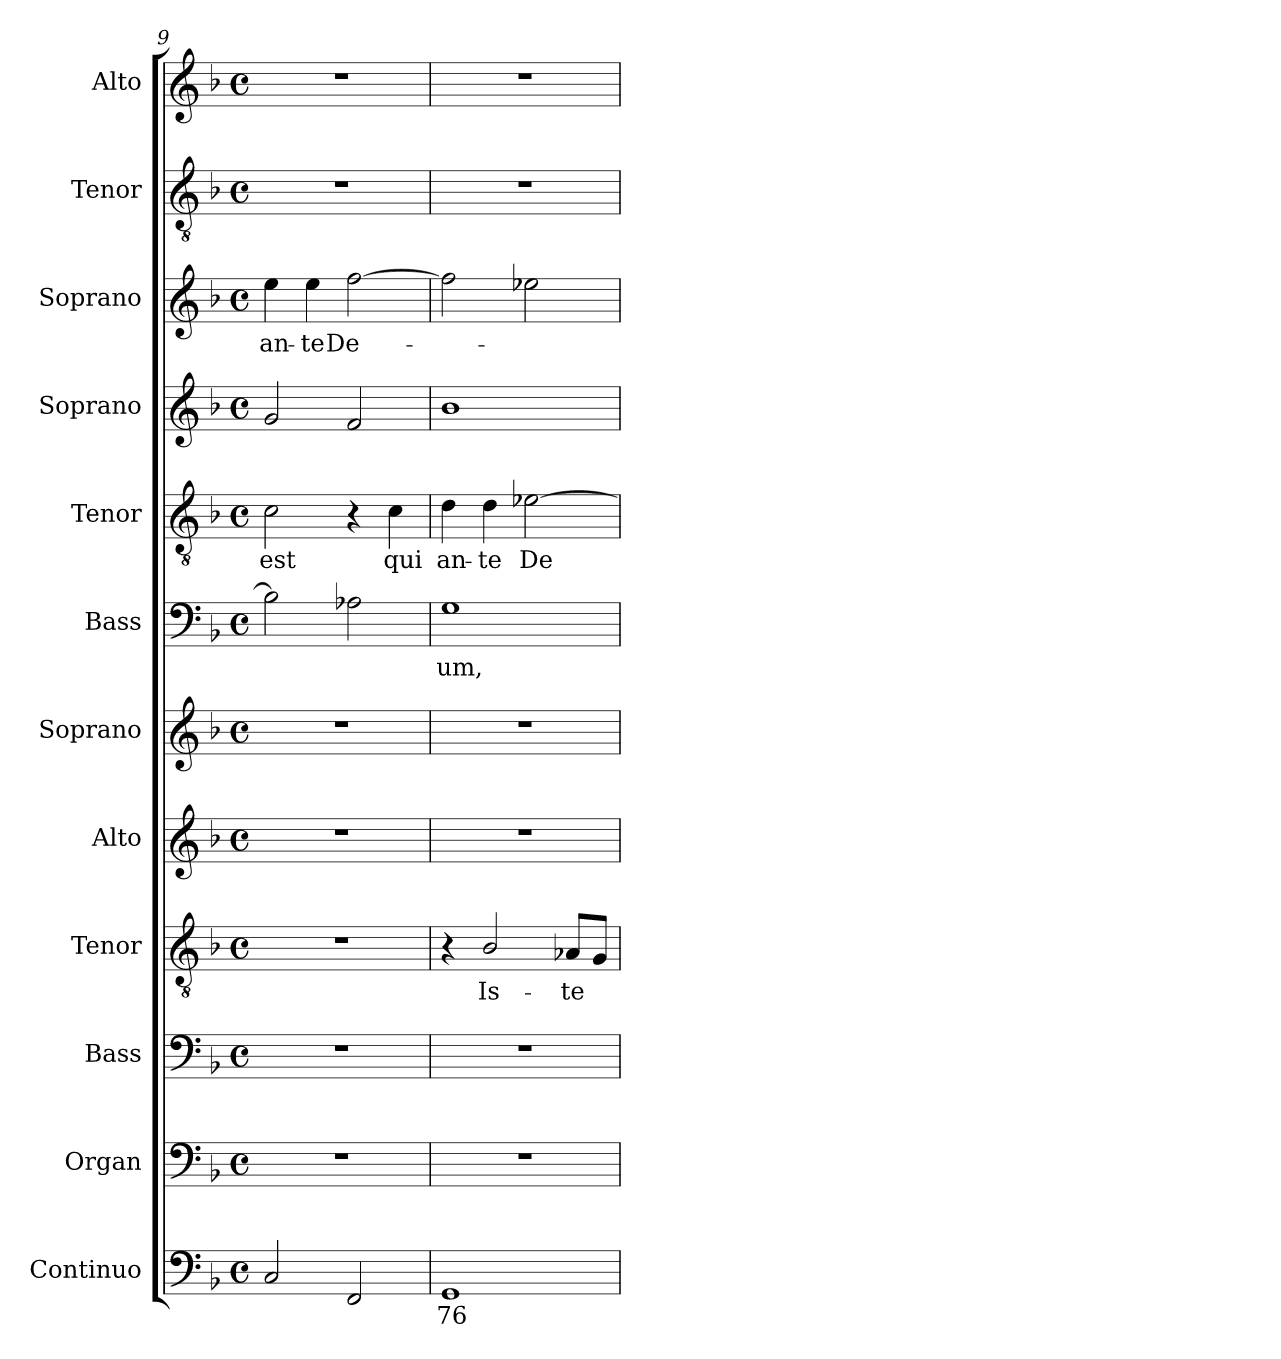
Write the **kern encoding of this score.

**kern	**text	**kern	**kern	**kern	**text	**kern	**kern	**kern	**text	**kern	**text	**kern	**kern	**text	**kern	**kern
*part12	*part12	*part11	*part10	*part9	*part9	*part8	*part7	*part6	*part6	*part5	*part5	*part4	*part3	*part3	*part2	*part1
*staff12	*staff12	*staff11	*staff10	*staff9	*staff9	*staff8	*staff7	*staff6	*staff6	*staff5	*staff5	*staff4	*staff3	*staff3	*staff2	*staff1
*I"Continuo	*	*I"Organ	*I"Bass	*I"Tenor	*	*I"Alto	*I"Soprano	*I"Bass	*	*I"Tenor	*	*I"Soprano	*I"Soprano	*	*I"Tenor	*I"Alto
*I'Cont.	*	*I'Org.	*I'B.	*I'T.	*	*I'A.	*I'S.	*I'B.	*	*I'T.	*	*I'S.	*I'S.	*	*I'T.	*I'A.
*clefF4	*	*clefF4	*clefF4	*clefGv2	*	*clefG2	*clefG2	*clefF4	*	*clefGv2	*	*clefG2	*clefG2	*	*clefGv2	*clefG2
*	*	*	*	*ITrd7c12	*	*	*	*	*	*ITrd7c12	*	*	*	*	*ITrd7c12	*
*k[b-]	*	*k[b-]	*k[b-]	*k[b-]	*	*k[b-]	*k[b-]	*k[b-]	*	*k[b-]	*	*k[b-]	*k[b-]	*	*k[b-]	*k[b-]
*F:	*	*F:	*F:	*F:	*	*F:	*F:	*F:	*	*F:	*	*F:	*F:	*	*F:	*F:
*M4/4	*	*M4/4	*M4/4	*M4/4	*	*M4/4	*M4/4	*M4/4	*	*M4/4	*	*M4/4	*M4/4	*	*M4/4	*M4/4
*met(c)	*	*met(c)	*met(c)	*met(c)	*	*met(c)	*met(c)	*met(c)	*	*met(c)	*	*met(c)	*met(c)	*	*met(c)	*met(c)
=9	=9	=9	=9	=9	=9	=9	=9	=9	=9	=9	=9	=9	=9	=9	=9	=9
!	!	!	!	!	!	!	!	!	!	!	!LO:LY:b:color=#000000	!	!	!	!	!
!	!	!	!	!	!	!	!	!	!	!	!	!	!	!LO:LY:b:color=#000000	!	!
2Ci/	.	1r	1r	1r	.	1r	1r	2B-i\]	.	2Ci\	est	2gi/	4eei\	an-	1r	1r
!	!	!	!	!	!	!	!	!	!	!	!	!	!	!LO:LY:b:color=#000000	!	!
.	.	.	.	.	.	.	.	.	.	.	.	.	4eei\	-te	.	.
!	!	!	!	!	!	!	!	!	!	!	!	!	!	!LO:LY:b:color=#000000	!	!
2FFi/	.	.	.	.	.	.	.	2A-Xi\	.	4r	.	2fi/	[2ffi\	De-	.	.
!	!	!	!	!	!	!	!	!	!	!	!LO:LY:b:color=#000000	!	!	!	!	!
.	.	.	.	.	.	.	.	.	.	4Ci\	qui	.	.	.	.	.
=10	=10	=10	=10	=10	=10	=10	=10	=10	=10	=10	=10	=10	=10	=10	=10	=10
!	!LO:LY:b:color=#000000	!	!	!	!	!	!	!	!	!	!	!	!	!	!	!
!	!	!	!	!	!	!	!	!	!LO:LY:b:color=#000000	!	!	!	!	!	!	!
!	!	!	!	!	!	!	!	!	!	!	!LO:LY:b:color=#000000	!	!	!	!	!
1GGi	76	1r	1r	4r	.	1r	1r	1Gi	-um,	4Di\	an-	1b-i	2ffi\]	.	1r	1r
!	!	!	!	!	!LO:LY:b:color=#000000	!	!	!	!	!	!	!	!	!	!	!
!	!	!	!	!	!	!	!	!	!	!	!LO:LY:b:color=#000000	!	!	!	!	!
.	.	.	.	2BB-i/	Is-	.	.	.	.	4Di\	-te	.	.	.	.	.
!	!	!	!	!	!	!	!	!	!	!	!LO:LY:b:color=#000000	!	!	!	!	!
.	.	.	.	.	.	.	.	.	.	[2E-Xi\	De-	.	2ee-Xi\	.	.	.
!	!	!	!	!	!LO:LY:b:color=#000000	!	!	!	!	!	!	!	!	!	!	!
.	.	.	.	8AA-Xi/L	-te	.	.	.	.	.	.	.	.	.	.	.
.	.	.	.	8GGi/J	.	.	.	.	.	.	.	.	.	.	.	.
=	=	=	=	=	=	=	=	=	=	=	=	=	=	=	=	=
*-	*-	*-	*-	*-	*-	*-	*-	*-	*-	*-	*-	*-	*-	*-	*-	*-
